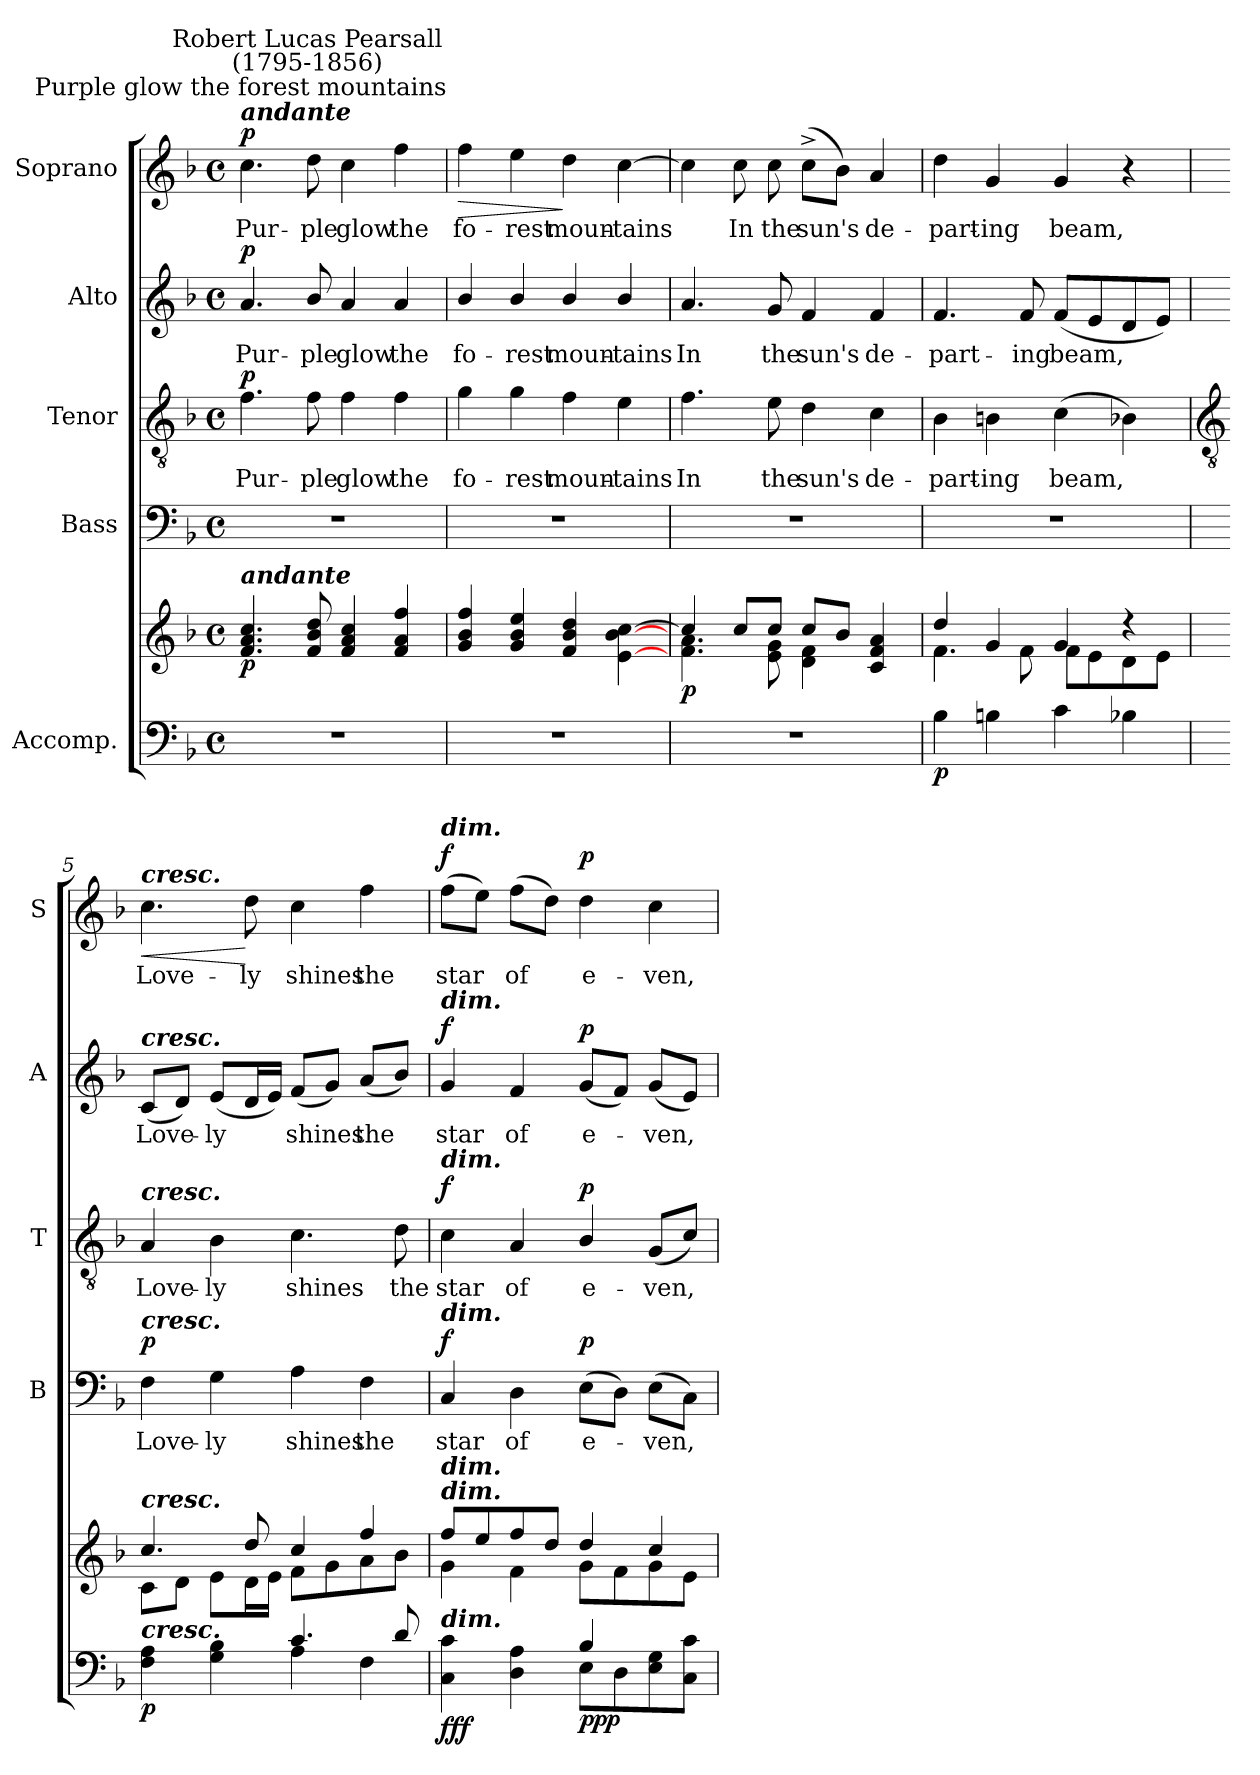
**kern	**kern	**dynam	**kern	**text	**dynam	**kern	**text	**dynam	**kern	**text	**dynam	**kern	**text	**dynam
*part5	*part5	*part5	*part4	*part4	*part4	*part3	*part3	*part3	*part2	*part2	*part2	*part1	*part1	*part1
*staff6	*staff5	*staff5/6	*staff4	*staff4	*staff4	*staff3	*staff3	*staff3	*staff2	*staff2	*staff2	*staff1	*staff1	*staff1
*I"Accomp.	*	*	*I"Bass	*	*	*I"Tenor	*	*	*I"Alto	*	*	*I"Soprano	*	*
*	*	*	*I'B	*	*	*I'T	*	*	*I'A	*	*	*I'S	*	*
*clefF4	*clefG2	*	*clefF4	*	*	*clefGv2	*	*	*clefG2	*	*	*clefG2	*	*
*k[b-]	*k[b-]	*	*k[b-]	*	*	*k[b-]	*	*	*k[b-]	*	*	*k[b-]	*	*
*F:	*F:	*	*F:	*	*	*F:	*	*	*F:	*	*	*F:	*	*
*M4/4	*M4/4	*	*M4/4	*	*	*M4/4	*	*	*M4/4	*	*	*M4/4	*	*
*met(c)	*met(c)	*	*met(c)	*	*	*met(c)	*	*	*met(c)	*	*	*met(c)	*	*
*MM76	*MM76	*	*MM76	*	*	*MM76	*	*	*MM76	*	*	*MM76	*	*
=1	=1	=1	=1	=1	=1	=1	=1	=1	=1	=1	=1	=1	=1	=1
*	*^	*	*	*	*	*	*	*	*	*	*	*	*	*
!	!	!	!	!	!	!	!	!	!	!	!	!	!LO:TX:a:Bi:t=andante	!	!
!	!	!	!	!	!	!	!	!	!	!	!	!	!LO:TX:a:cj:t=Purple glow the forest mountains	!	!
!	!LO:TX:a:Bi:t=andante	!	!	!	!	!	!	!	!	!	!	!	!	!	!
!	!	!	!LO:DY:b	!	!	!	!	!LO:LY:b	!LO:DY:b	!	!LO:LY:b	!LO:DY:b	!	!LO:LY:b	!LO:DY:b
1r	4.f 4.a 4.cc	1ryy	p	1r	.	.	4.f	Pur-	p	4.a	Pur-	p	4.cc	Pur-	p
!	!	!	!	!	!	!	!	!	!	!	!	!	!LO:TX:a:cj:t=Robert Lucas Pearsall\n(1795-1856)	!	!
!	!	!	!	!	!	!	!	!LO:LY:b	!	!	!LO:LY:b	!	!	!LO:LY:b	!
.	8f 8b- 8dd	.	.	.	.	.	8f	-ple	.	8b-/	-ple	.	8dd	-ple	.
!	!	!	!	!	!	!	!	!LO:LY:b	!	!	!LO:LY:b	!	!	!LO:LY:b	!
.	4f 4a 4cc	.	.	.	.	.	4f	glow	.	4a	glow	.	4cc	glow	.
!	!	!	!	!	!	!	!	!LO:LY:b	!	!	!LO:LY:b	!	!	!LO:LY:b	!
.	4f 4a 4ff	.	.	.	.	.	4f	the	.	4a	the	.	4ff	the	.
=2	=2	=2	=2	=2	=2	=2	=2	=2	=2	=2	=2	=2	=2	=2	=2
!	!	!	!	!	!	!	!	!LO:LY:b	!	!	!LO:LY:b	!	!	!LO:LY:b	!LO:HP:b
1r	4g 4b- 4ff	1ryy	.	1r	.	.	4g	fo-	.	4b-/	fo-	.	4ff	fo-	>
!	!	!	!	!	!	!	!	!LO:LY:b	!	!	!LO:LY:b	!	!	!LO:LY:b	!
.	4g 4b- 4ee	.	.	.	.	.	4g	-rest	.	4b-/	-rest	.	4ee	-rest	.
!	!	!	!	!	!	!	!	!LO:LY:b	!	!	!LO:LY:b	!	!	!LO:LY:b	!
.	4f 4b- 4dd	.	.	.	.	.	4f	moun-	.	4b-/	moun-	.	4dd	moun-	]
!	!	!	!	!	!	!	!	!LO:LY:b	!	!	!LO:LY:b	!	!	!LO:LY:b	!
.	[4e\ [4b-\ [4cc\	.	.	.	.	.	4e	-tains	.	4b-/	-tains	.	[4cc\	-tains	.
=3	=3	=3	=3	=3	=3	=3	=3	=3	=3	=3	=3	=3	=3	=3	=3
!	!	!	!LO:DY:b	!	!	!	!	!LO:LY:b	!	!	!LO:LY:b	!	!	!	!
1r	4cc/]	4.f\ 4.a\	p	1r	.	.	4.f	In	.	4.a	In	.	4cc\]	.	.
!	!	!	!	!	!	!	!	!	!	!	!	!	!	!LO:LY:b	!
.	8cc/L	.	.	.	.	.	.	.	.	.	.	.	8cc\	In	.
!	!	!	!	!	!	!	!	!LO:LY:b	!	!	!LO:LY:b	!	!	!LO:LY:b	!
.	8cc/J	8e\ 8g\	.	.	.	.	8e	the	.	8g	the	.	8cc\	the	.
!	!	!	!	!	!	!	!	!LO:LY:b	!	!	!LO:LY:b	!	!	!LO:LY:b	!
.	8cc/L	4d\ 4f\	.	.	.	.	4d	sun's	.	4f	sun's	.	(>8cc^L	sun's	.
.	8b-/J	.	.	.	.	.	.	.	.	.	.	.	8b-J)	.	.
!	!	!	!	!	!	!	!	!LO:LY:b	!	!	!LO:LY:b	!	!	!LO:LY:b	!
.	4c 4f 4a	4ryy	.	.	.	.	4c	de-	.	4f	de-	.	4a	de-	.
=4	=4	=4	=4	=4	=4	=4	=4	=4	=4	=4	=4	=4	=4	=4	=4
!	!	!	!LO:DY:b=2	!	!	!	!	!LO:LY:b	!	!	!LO:LY:b	!	!	!LO:LY:b	!
4B-	4dd/	4.f\	p	1r	.	.	4B-	-part-	.	4.f	-part-	.	4dd	-part-	.
!	!	!	!	!	!	!	!	!LO:LY:b	!	!	!	!	!	!LO:LY:b	!
4Bn	4g	.	.	.	.	.	4Bn	-ing	.	.	.	.	4g	-ing	.
!	!	!	!	!	!	!	!	!	!	!	!LO:LY:b	!	!	!	!
.	.	8f\	.	.	.	.	.	.	.	8f	-ing	.	.	.	.
!	!	!	!	!	!	!	!	!LO:LY:b	!	!	!LO:LY:b	!	!	!LO:LY:b	!
4c	4g	8f\L	.	.	.	.	(>4c	beam,	.	(<8fL	beam,	.	4g	beam,	.
.	.	8e\	.	.	.	.	.	.	.	8e	.	.	.	.	.
4B-X	4r	8d\	.	.	.	.	4B-X)	.	.	8d	.	.	4r	.	.
.	.	8e\J	.	.	.	.	.	.	.	8eJ)	.	.	.	.	.
!!LO:LB:g=z
=5	=5	=5	=5	=5	=5	=5	=5	=5	=5	=5	=5	=5	=5	=5	=5
*	*	*	*	*	*	*	*clefGv2	*	*	*	*	*	*	*	*
*^	*	*	*	*	*	*	*	*	*	*	*	*	*	*	*
!	!	!	!	!	!	!	!	!	!	!	!	!	!	!LO:TX:a:Bi:t=cresc.	!	!
!	!	!	!	!	!	!	!	!	!	!	!LO:TX:a:Bi:t=cresc.	!	!	!	!	!
!	!	!	!	!	!	!	!	!LO:TX:a:Bi:t=cresc.	!	!	!	!	!	!	!	!
!	!	!	!	!	!LO:TX:a:Bi:t=cresc.	!	!	!	!	!	!	!	!	!	!	!
!	!	!LO:TX:a:Bi:t=cresc.	!	!	!	!	!	!	!	!	!	!	!	!	!	!
!LO:TX:a:Bi:t=cresc.	!	!	!	!	!	!	!	!	!	!	!	!	!	!	!	!
!	!	!	!	!LO:DY:b=2	!	!LO:LY:b	!LO:DY:b	!	!LO:LY:b	!	!	!LO:LY:b	!	!	!LO:LY:b	!LO:HP:b
2ryy	4F\ 4A\	4.cc/	8c\L	p	4F	Love-	p	4A	Love-	.	(<8cL	Love-	.	4.cc	Love-	<
.	.	.	8d\J	.	.	.	.	.	.	.	8dJ)	.	.	.	.	.
!	!	!	!	!	!	!LO:LY:b	!	!	!LO:LY:b	!	!	!LO:LY:b	!	!	!	!
.	4G\ 4B-\	.	8e\L	.	4G	-ly	.	4B-	-ly	.	(<8eL	ly	.	.	.	.
!	!	!	!	!	!	!	!	!	!	!	!	!	!	!	!LO:LY:b	!
.	.	8dd/	16d\L	.	.	.	.	.	.	.	16dL	.	.	8dd	-ly	[
.	.	.	16e\JJ	.	.	.	.	.	.	.	16eJJ)	.	.	.	.	.
!	!	!	!	!	!	!LO:LY:b	!	!	!LO:LY:b	!	!	!LO:LY:b	!	!	!LO:LY:b	!
4.c/	4A\	4cc/	8f\L	.	4A	shines	.	4.c	shines	.	(<8fL	shines	.	4cc	shines	.
.	.	.	8g\	.	.	.	.	.	.	.	8gJ)	.	.	.	.	.
!	!	!	!	!	!	!LO:LY:b	!	!	!	!	!	!LO:LY:b	!	!	!LO:LY:b	!
.	4F\	4ff/	8a\	.	4F	the	.	.	.	.	(<8aL	the	.	4ff	the	.
!	!	!	!	!	!	!	!	!	!LO:LY:b	!	!	!	!	!	!	!
8d/	.	.	8b-\J	.	.	.	.	8d	the	.	8b-J)	.	.	.	.	.
=6	=6	=6	=6	=6	=6	=6	=6	=6	=6	=6	=6	=6	=6	=6	=6	=6
!	!	!	!	!	!	!	!	!	!	!	!	!	!	!LO:TX:a:Bi:t=dim.	!	!
!	!	!	!	!	!	!	!	!	!	!	!LO:TX:a:Bi:t=dim.	!	!	!	!	!
!	!	!	!	!	!	!	!	!LO:TX:a:Bi:t=dim.	!	!	!	!	!	!	!	!
!	!	!	!	!	!LO:TX:a:Bi:t=dim.	!	!	!	!	!	!	!	!	!	!	!
!	!	!LO:TX:a:Bi:t=dim.	!	!	!	!	!	!	!	!	!	!	!	!	!	!
!	!	!LO:TX:a:Bi:t=dim.	!	!	!	!	!	!	!	!	!	!	!	!	!	!
!LO:TX:a:Bi:t=dim.	!	!	!	!	!	!	!	!	!	!	!	!	!	!	!	!
!	!	!	!	!LO:DY:b=2	!	!LO:LY:b	!	!	!LO:LY:b	!	!	!LO:LY:b	!	!	!LO:LY:b	!
!	!	!	!	!LO:DY:n=1:b	!	!	!	!	!	!	!	!	!	!	!	!
!	!	!	!	!LO:DY:n=2:b	!	!	!LO:DY:b	!	!	!LO:DY:b	!	!	!LO:DY:b	!	!	!LO:DY:b
2ryy	4C\ 4c\	8ff/L	4g\	f f f	4C	star	f	4c	star	f	4g	star	f	(>8ffL	star	f
.	.	8ee/	.	.	.	.	.	.	.	.	.	.	.	8eeJ)	.	.
!	!	!	!	!	!	!LO:LY:b	!	!	!LO:LY:b	!	!	!LO:LY:b	!	!	!LO:LY:b	!
.	4D\ 4A\	8ff/	4f\	.	4D	of	.	4A	of	.	4f	of	.	(>8ffL	of	.
.	.	8dd/J	.	.	.	.	.	.	.	.	.	.	.	8ddJ)	.	.
!	!	!	!	!LO:DY:n=3:b=2	!	!LO:LY:b	!	!	!LO:LY:b	!	!	!LO:LY:b	!	!	!LO:LY:b	!
!	!	!	!	!LO:DY:n=4:b	!	!	!	!	!	!	!	!	!	!	!	!
!	!	!	!	!LO:DY:n=5:b	!	!	!LO:DY:b	!	!	!LO:DY:b	!	!	!LO:DY:b	!	!	!LO:DY:b
4B-/	8E\L	4dd/	8g\L	p p p	(>8EL	e-	p	4B-/	e-	p	(<8gL	e-	p	4dd	e-	p
.	8D\	.	8f\	.	8DJ)	.	.	.	.	.	8fJ)	.	.	.	.	.
!	!	!	!	!	!	!LO:LY:b	!	!	!LO:LY:b	!	!	!LO:LY:b	!	!	!LO:LY:b	!
4ryy	8E\ 8G\	4cc/	8g\	.	(>8EL	ven,	.	(<8GL	-ven,	.	(<8gL	ven,	.	4cc	-ven,	.
.	8C\ 8c\J	.	8e\J	.	8CJ)	.	.	8cJ)	.	.	8eJ)	.	.	.	.	.
*v	*v	*	*	*	*	*	*	*	*	*	*	*	*	*	*	*
*	*v	*v	*	*	*	*	*	*	*	*	*	*	*	*	*
=	=	=	=	=	=	=	=	=	=	=	=	=	=	=
*-	*-	*-	*-	*-	*-	*-	*-	*-	*-	*-	*-	*-	*-	*-
